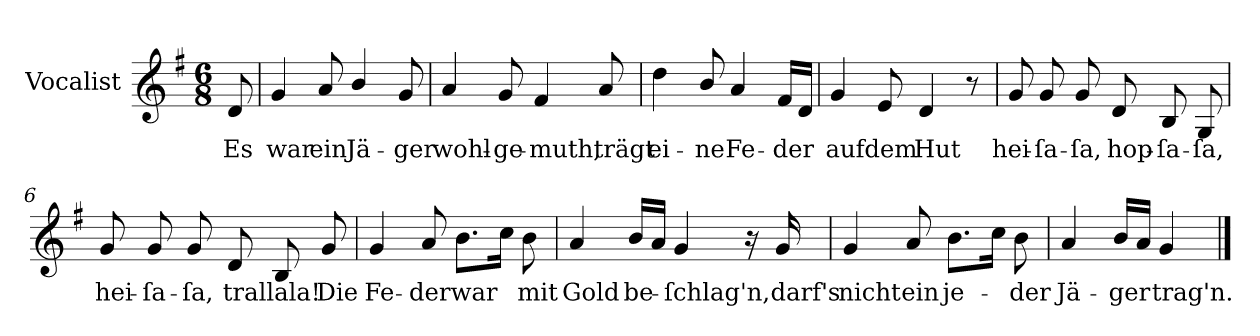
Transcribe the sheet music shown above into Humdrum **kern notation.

**kern	**text
*part1	*part1
*staff1	*staff1
*I"Vocalist	*
*k[f#]	*
*G:	*
*M6/8	*
=	=
8d	Es
=1	=1
4g	war
8a	ein
4b/	Jä-
8g	-ger
=2	=2
4a	wohl-
8g	-ge-
4f#	-muth,
8a	trägt
=3	=3
4dd	ei-
8b/	-ne
4a	Fe-
16f#LL	-der
16dJJ	.
=4	=4
4g	auf
8e	dem
4d	Hut
8r	.
=5	=5
8g	hei-
8g	-ſa-
8g	-ſa,
8d	hop-
8B	-ſa-
8G	-ſa,
=6	=6
8g	hei-
8g	-ſa-
8g	-ſa,
8d	trallala!
8B	.
8g	Die
=7	=7
4g	Fe-
8a	-der
8.bL	war
16ccJk	.
8b	mit
=8	=8
4a	Gold
16bLL	be-
16aJJ	.
4g	-ſchlag'n,
16r	.
16g	darf's
=9	=9
4g	nicht
8a	ein
8.bL	je-
16ccJk	.
8b	-der
=10	=10
4a	Jä-
16bLL	-ger
16aJJ	.
4g	trag'n.
==	==
*-	*-
